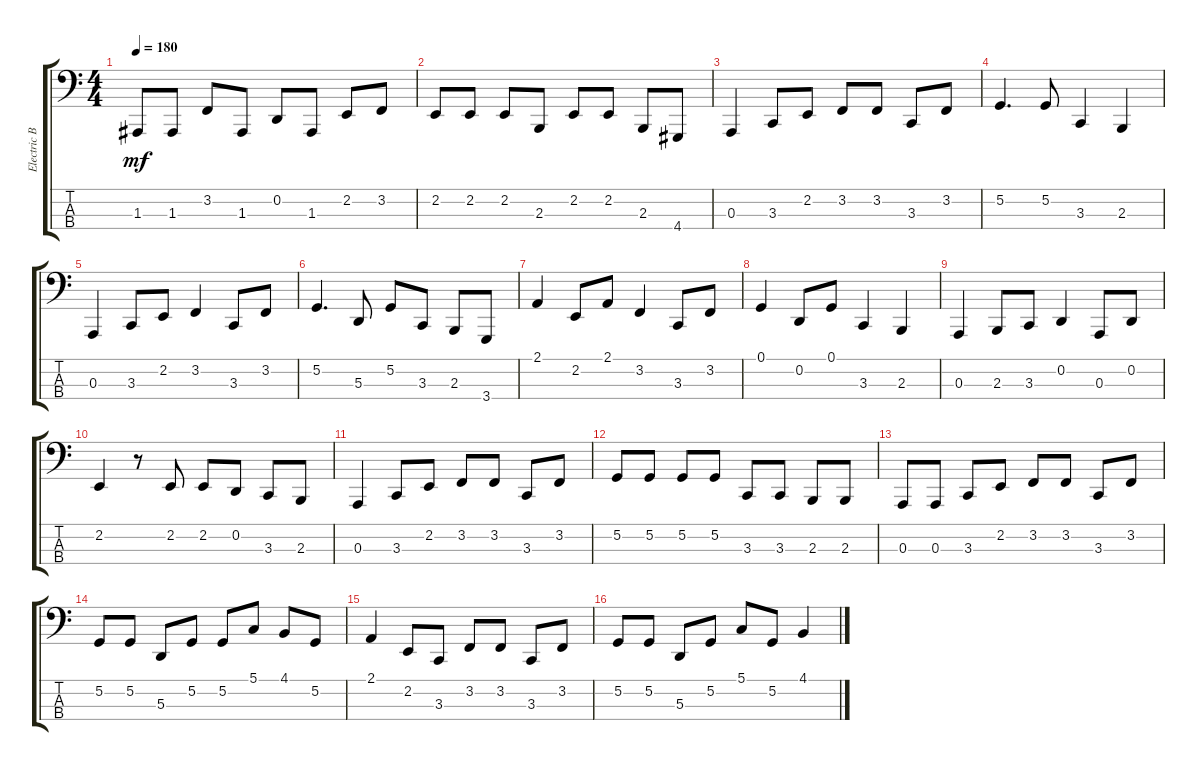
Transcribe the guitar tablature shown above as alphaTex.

\track ("Electric Bass" "Electric B") {instrument violin}
\staff {score tabs}
\tuning (G2 D2 A1 E1) {hide}
\ts (4 4)
\tempo 180
\clef f4
\ks c
1.3{t}.8{dy mf} 1.3.8 3.2.8 1.3.8 0.2.8 1.3.8 2.2.8 3.2.8 |
2.2.8 2.2.8 2.2.8 2.3.8 2.2.8 2.2.8 2.3.8 4.4.8 |
0.3.4 3.3.8 2.2.8 3.2.8 3.2.8 3.3.8 3.2.8 |
5.2.4{d} 5.2.8 3.3.4 2.3.4 |
0.3.4 3.3.8 2.2.8 3.2.4 3.3.8 3.2.8 |
5.2.4{d} 5.3.8 5.2.8 3.3.8 2.3.8 3.4.8 |
2.1.4 2.2.8 2.1.8 3.2.4 3.3.8 3.2.8 |
0.1.4 0.2.8 0.1.8 3.3.4 2.3.4 |
0.3.4 2.3.8 3.3.8 0.2.4 0.3.8 0.2.8 |
2.2.4 r.8 2.2.8 2.2.8 0.2.8 3.3.8 2.3.8 |
0.3.4 3.3.8 2.2.8 3.2.8 3.2.8 3.3.8 3.2.8 |
5.2.8 5.2.8 5.2.8 5.2.8 3.3.8 3.3.8 2.3.8 2.3.8 |
0.3.8 0.3.8 3.3.8 2.2.8 3.2.8 3.2.8 3.3.8 3.2.8 |
5.2.8 5.2.8 5.3.8 5.2.8 5.2.8 5.1.8 4.1.8 5.2.8 |
2.1.4 2.2.8 3.3.8 3.2.8 3.2.8 3.3.8 3.2.8 |
5.2.8 5.2.8 5.3.8 5.2.8 5.1.8 5.2.8 4.1.4
